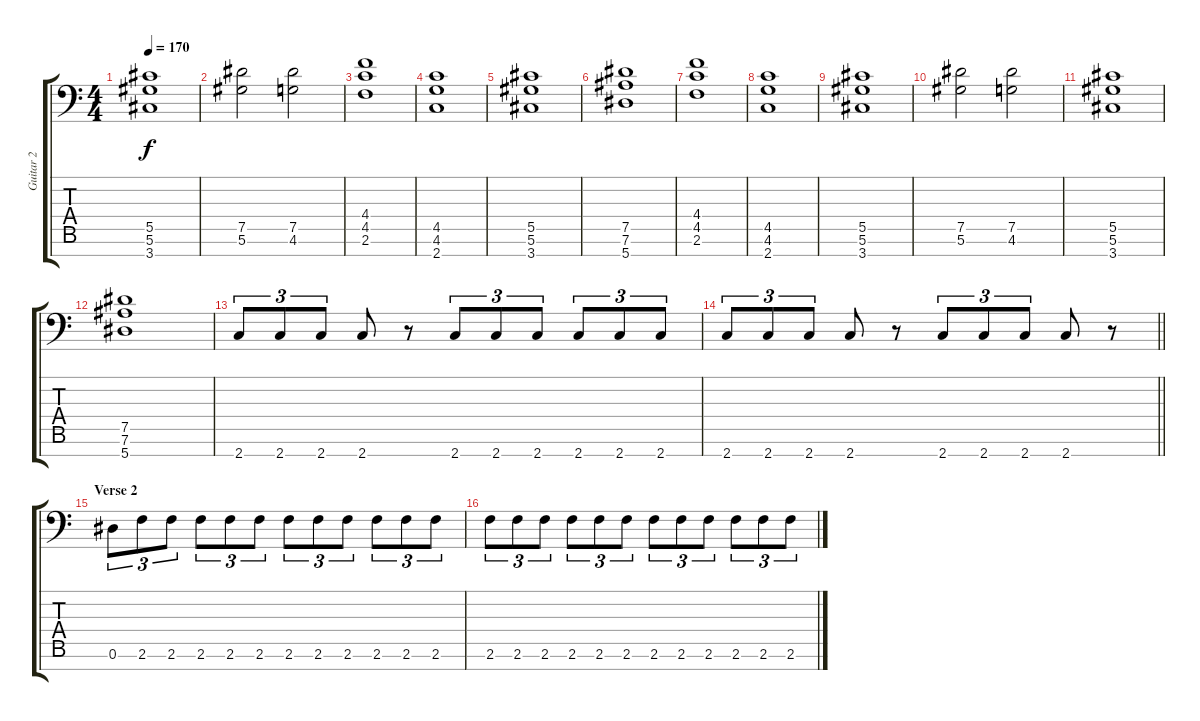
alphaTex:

\track ("Guitar 2" "Guitar 2") {instrument distortionguitar}
\staff {score tabs}
\tuning (Eb4 Bb3 Gb3 Db3 Ab2 Eb2 Bb1) {hide}
\ts (4 4)
\tempo 170
\clef f4
\ks c
(5.5 5.6 3.7).1{dy f} |
(7.5 5.6).2 (7.5 4.6).2 |
(4.4 4.5 2.6).1 |
(4.5 4.6 2.7).1 |
(5.5 5.6 3.7).1 |
(7.5 7.6 5.7).1 |
(4.4 4.5 2.6).1 |
(4.5 4.6 2.7).1 |
(5.5 5.6 3.7).1 |
(7.5 5.6).2 (7.5 4.6).2 |
(5.5 5.6 3.7).1 |
(7.5 7.6 5.7).1 |
2.7.8{tu (3 2)} 2.7.8{tu (3 2)} 2.7.8{tu (3 2)} 2.7.8 r.8 2.7.8{tu (3 2)} 2.7.8{tu (3 2)} 2.7.8{tu (3 2)} 2.7.8{tu (3 2)} 2.7.8{tu (3 2)} 2.7.8{tu (3 2)} |
\barLineRight lightlight
2.7.8{tu (3 2)} 2.7.8{tu (3 2)} 2.7.8{tu (3 2)} 2.7.8 r.8 2.7.8{tu (3 2)} 2.7.8{tu (3 2)} 2.7.8{tu (3 2)} 2.7.8 r.8 |
\section ("" "Verse 2")
0.6.8{tu (3 2)} 2.6.8{tu (3 2)} 2.6.8{tu (3 2)} 2.6.8{tu (3 2)} 2.6.8{tu (3 2)} 2.6.8{tu (3 2)} 2.6.8{tu (3 2)} 2.6.8{tu (3 2)} 2.6.8{tu (3 2)} 2.6.8{tu (3 2)} 2.6.8{tu (3 2)} 2.6.8{tu (3 2)} |
2.6.8{tu (3 2)} 2.6.8{tu (3 2)} 2.6.8{tu (3 2)} 2.6.8{tu (3 2)} 2.6.8{tu (3 2)} 2.6.8{tu (3 2)} 2.6.8{tu (3 2)} 2.6.8{tu (3 2)} 2.6.8{tu (3 2)} 2.6.8{tu (3 2)} 2.6.8{tu (3 2)} 2.6.8{tu (3 2)}
